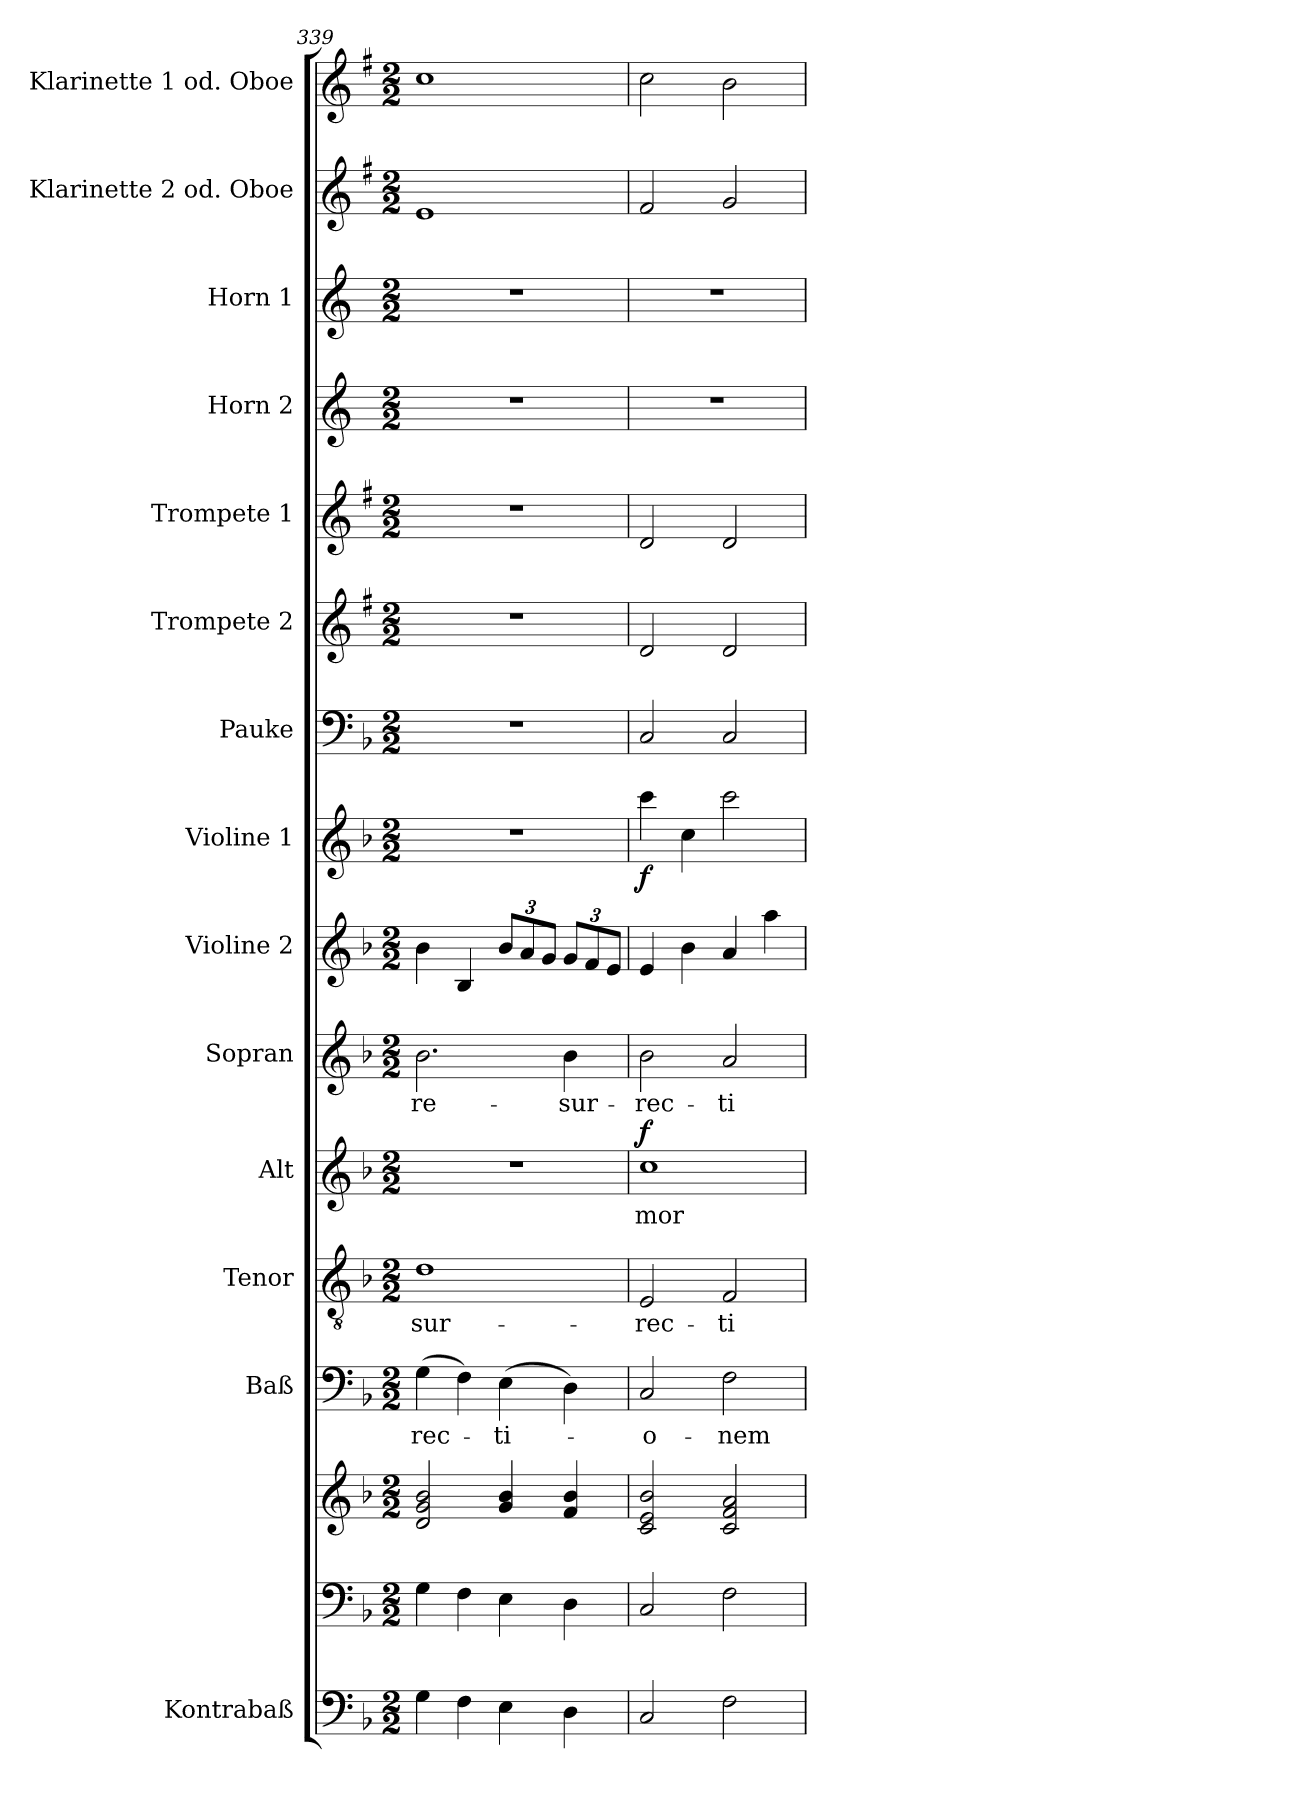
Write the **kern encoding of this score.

**kern	**kern	**kern	**kern	**text	**kern	**text	**kern	**text	**dynam	**kern	**text	**kern	**kern	**dynam	**kern	**kern	**kern	**kern	**kern	**kern	**kern
*part15	*part14	*part14	*part13	*part13	*part12	*part12	*part11	*part11	*part11	*part10	*part10	*part9	*part8	*part8	*part7	*part6	*part5	*part4	*part3	*part2	*part1
*staff16	*staff15	*staff14	*staff13	*staff13	*staff12	*staff12	*staff11	*staff11	*staff11	*staff10	*staff10	*staff9	*staff8	*staff8	*staff7	*staff6	*staff5	*staff4	*staff3	*staff2	*staff1
*I"Kontrabaß	*	*	*I"Baß	*	*I"Tenor	*	*I"Alt	*	*	*I"Sopran	*	*I"Violine 2	*I"Violine 1	*	*I"Pauke	*I"Trompete 2	*I"Trompete 1	*I"Horn 2	*I"Horn 1	*I"Klarinette 2 od. Oboe	*I"Klarinette 1 od. Oboe
*	*	*	*	*	*	*	*	*	*	*	*	*	*	*	*	*I'Tpt	*I'Tpt	*I'Hn	*I'Hn	*	*
!!LO:PB:g=z
*clefF4	*clefF4	*clefG2	*clefF4	*	*clefGv2	*	*clefG2	*	*	*clefG2	*	*clefG2	*clefG2	*	*clefF4	*clefG2	*clefG2	*clefG2	*clefG2	*clefG2	*clefG2
*ITrd7c12	*	*	*	*	*	*	*	*	*	*	*	*	*	*	*	*ITrd1c2	*ITrd1c2	*ITrd4c7	*ITrd4c7	*ITrd1c2	*ITrd1c2
*k[b-]	*k[b-]	*k[b-]	*k[b-]	*	*k[b-]	*	*k[b-]	*	*	*k[b-]	*	*k[b-]	*k[b-]	*	*k[b-]	*k[b-]	*k[b-]	*k[b-]	*k[b-]	*k[b-]	*k[b-]
*F:	*F:	*F:	*F:	*	*F:	*	*F:	*	*	*F:	*	*F:	*F:	*	*F:	*F:	*F:	*F:	*F:	*F:	*F:
*M2/2	*M2/2	*M2/2	*M2/2	*	*M2/2	*	*M2/2	*	*	*M2/2	*	*M2/2	*M2/2	*	*M2/2	*M2/2	*M2/2	*M2/2	*M2/2	*M2/2	*M2/2
=339	=339	=339	=339	=339	=339	=339	=339	=339	=339	=339	=339	=339	=339	=339	=339	=339	=339	=339	=339	=339	=339
!	!	!	!	!LO:LY:b	!	!LO:LY:b	!	!	!	!	!LO:LY:b	!	!	!	!	!	!	!	!	!	!
4GG\	4G\	2d/ 2g/ 2b-/	(>4G\	-rec-	1d	-sur-	1r	.	.	2.b-\	re-	4b-\	1r	.	1r	1r	1r	1r	1r	1d	1b-
4FF\	4F\	.	4F\)	.	.	.	.	.	.	.	.	4B-/	.	.	.	.	.	.	.	.	.
!	!	!	!	!LO:LY:b	!	!	!	!	!	!	!	!	!	!	!	!	!	!	!	!	!
*	*	*	*	*	*	*	*	*	*	*	*	*Xbrackettup	*	*	*	*	*	*	*	*	*
4EE\	4E\	4g/ 4b-/	(>4E\	-ti-	.	.	.	.	.	.	.	12b-/L	.	.	.	.	.	.	.	.	.
.	.	.	.	.	.	.	.	.	.	.	.	12a/	.	.	.	.	.	.	.	.	.
.	.	.	.	.	.	.	.	.	.	.	.	12g/J	.	.	.	.	.	.	.	.	.
!	!	!	!	!	!	!	!	!	!	!	!LO:LY:b	!	!	!	!	!	!	!	!	!	!
4DD\	4D\	4f/ 4b-/	4D\)	.	.	.	.	.	.	4b-\	-sur-	12g/L	.	.	.	.	.	.	.	.	.
.	.	.	.	.	.	.	.	.	.	.	.	12f/	.	.	.	.	.	.	.	.	.
.	.	.	.	.	.	.	.	.	.	.	.	12e/J	.	.	.	.	.	.	.	.	.
=340	=340	=340	=340	=340	=340	=340	=340	=340	=340	=340	=340	=340	=340	=340	=340	=340	=340	=340	=340	=340	=340
!	!	!	!	!LO:LY:b	!	!LO:LY:b	!	!LO:LY:b	!LO:DY:a	!	!LO:LY:b	!	!	!LO:DY:b	!	!	!	!	!	!	!
2CC/	2C/	2c/ 2e/ 2b-/	2C/	-o-	2E/	-rec-	1cc	mor-	f	2b-\	-rec-	4e/	4ccc\	f	2C/	2c/	2c/	1r	1r	2e/	2b-\
.	.	.	.	.	.	.	.	.	.	.	.	4b-\	4cc\	.	.	.	.	.	.	.	.
!	!	!	!	!LO:LY:b	!	!LO:LY:b	!	!	!	!	!LO:LY:b	!	!	!	!	!	!	!	!	!	!
2FF\	2F\	2c/ 2f/ 2a/	2F\	-nem	2F/	-ti-	.	.	.	2a/	-ti-	4a/	2ccc\	.	2C/	2c/	2c/	.	.	2f/	2a\
.	.	.	.	.	.	.	.	.	.	.	.	4aa\	.	.	.	.	.	.	.	.	.
=	=	=	=	=	=	=	=	=	=	=	=	=	=	=	=	=	=	=	=	=	=
*-	*-	*-	*-	*-	*-	*-	*-	*-	*-	*-	*-	*-	*-	*-	*-	*-	*-	*-	*-	*-	*-
